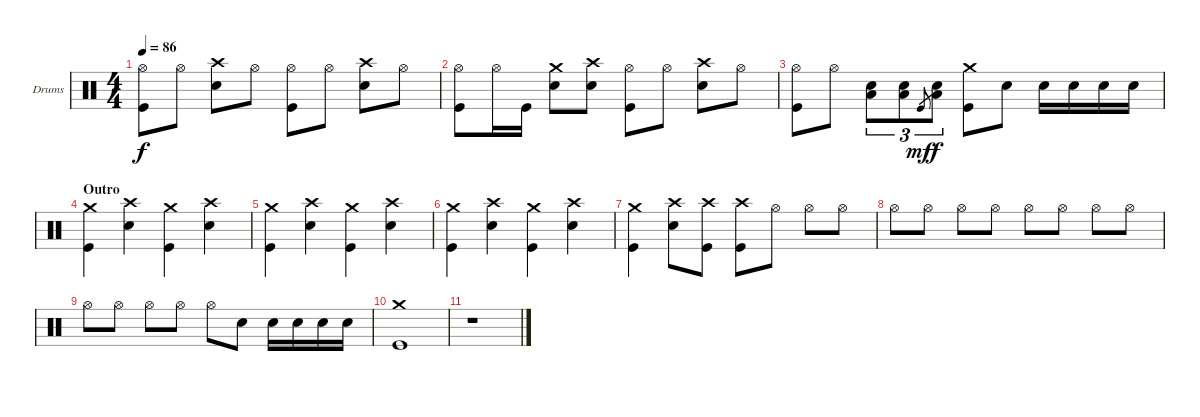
\bracketExtendMode groupsimilarinstruments
\firstSystemTrackNameOrientation horizontal
\otherSystemsTrackNameOrientation horizontal
\track ("Drumkit" "Drums") {instrument percussion}
\staff {score}
\articulation defaults
\ts (4 4)
\tempo 86
\clef neutral
\ks c
("Hi-Hat (open)" "Kick (hit)").8{dy f} "Hi-Hat (open)".8 ("Crash high (hit)" "Snare (hit) 2").8 "Hi-Hat (open)".8 ("Hi-Hat (open)" "Kick (hit)").8 "Hi-Hat (open)".8 ("Crash high (hit)" "Snare (hit) 2").8 "Hi-Hat (open)".8 |
("Hi-Hat (open)" "Kick (hit)").8 "Hi-Hat (open)".16 "Kick (hit)".16 ("Crash medium (hit)" "Snare (hit) 2").8 ("Crash high (hit)" "Snare (hit) 2").8 ("Hi-Hat (open)" "Kick (hit)").8 "Hi-Hat (open)".8 ("Crash high (hit)" "Snare (hit) 2").8 "Hi-Hat (open)".8 |
("Hi-Hat (open)" "Kick (hit)").8 "Hi-Hat (open)".8 ("Low Tom (hit)" "Snare (hit) 2").8{tu (3 2)} ("Low Tom (hit)" "Snare (hit) 2").8{tu (3 2)} "Kick (hit)".8{gr dy mf} ("Low Tom (hit)" "Snare (hit) 2").8{tu (3 2) dy f} ("Crash medium (hit)" "Kick (hit)").8 "Snare (hit) 2".8 "Snare (hit) 2".16 "Snare (hit) 2".16 "Snare (hit) 2".16 "Snare (hit) 2".16 |
\section ("" "Outro")
("Crash medium (hit)" "Kick (hit)").4 ("Crash high (hit)" "Snare (hit) 2").4 ("Crash medium (hit)" "Kick (hit)").4 ("Crash high (hit)" "Snare (hit) 2").4 |
("Crash medium (hit)" "Kick (hit)").4 ("Crash high (hit)" "Snare (hit) 2").4 ("Crash medium (hit)" "Kick (hit)").4 ("Crash high (hit)" "Snare (hit) 2").4 |
("Crash medium (hit)" "Kick (hit)").4 ("Crash high (hit)" "Snare (hit) 2").4 ("Crash medium (hit)" "Kick (hit)").4 ("Crash high (hit)" "Snare (hit) 2").4 |
("Crash medium (hit)" "Kick (hit)").4 ("Crash high (hit)" "Snare (hit) 2").8 ("Crash high (hit)" "Kick (hit)").8 ("Crash high (hit)" "Kick (hit)").8 "Hi-Hat (open)".8 "Hi-Hat (open)".8 "Hi-Hat (open)".8 |
"Hi-Hat (open)".8 "Hi-Hat (open)".8 "Hi-Hat (open)".8 "Hi-Hat (open)".8 "Hi-Hat (open)".8 "Hi-Hat (open)".8 "Hi-Hat (open)".8 "Hi-Hat (open)".8 |
"Hi-Hat (open)".8 "Hi-Hat (open)".8 "Hi-Hat (open)".8 "Hi-Hat (open)".8 "Hi-Hat (open)".8 "Snare (hit) 2".8 "Snare (hit) 2".16 "Snare (hit) 2".16 "Snare (hit) 2".16 "Snare (hit) 2".16 |
("Crash medium (hit)" "Kick (hit)").1 |
r.1
